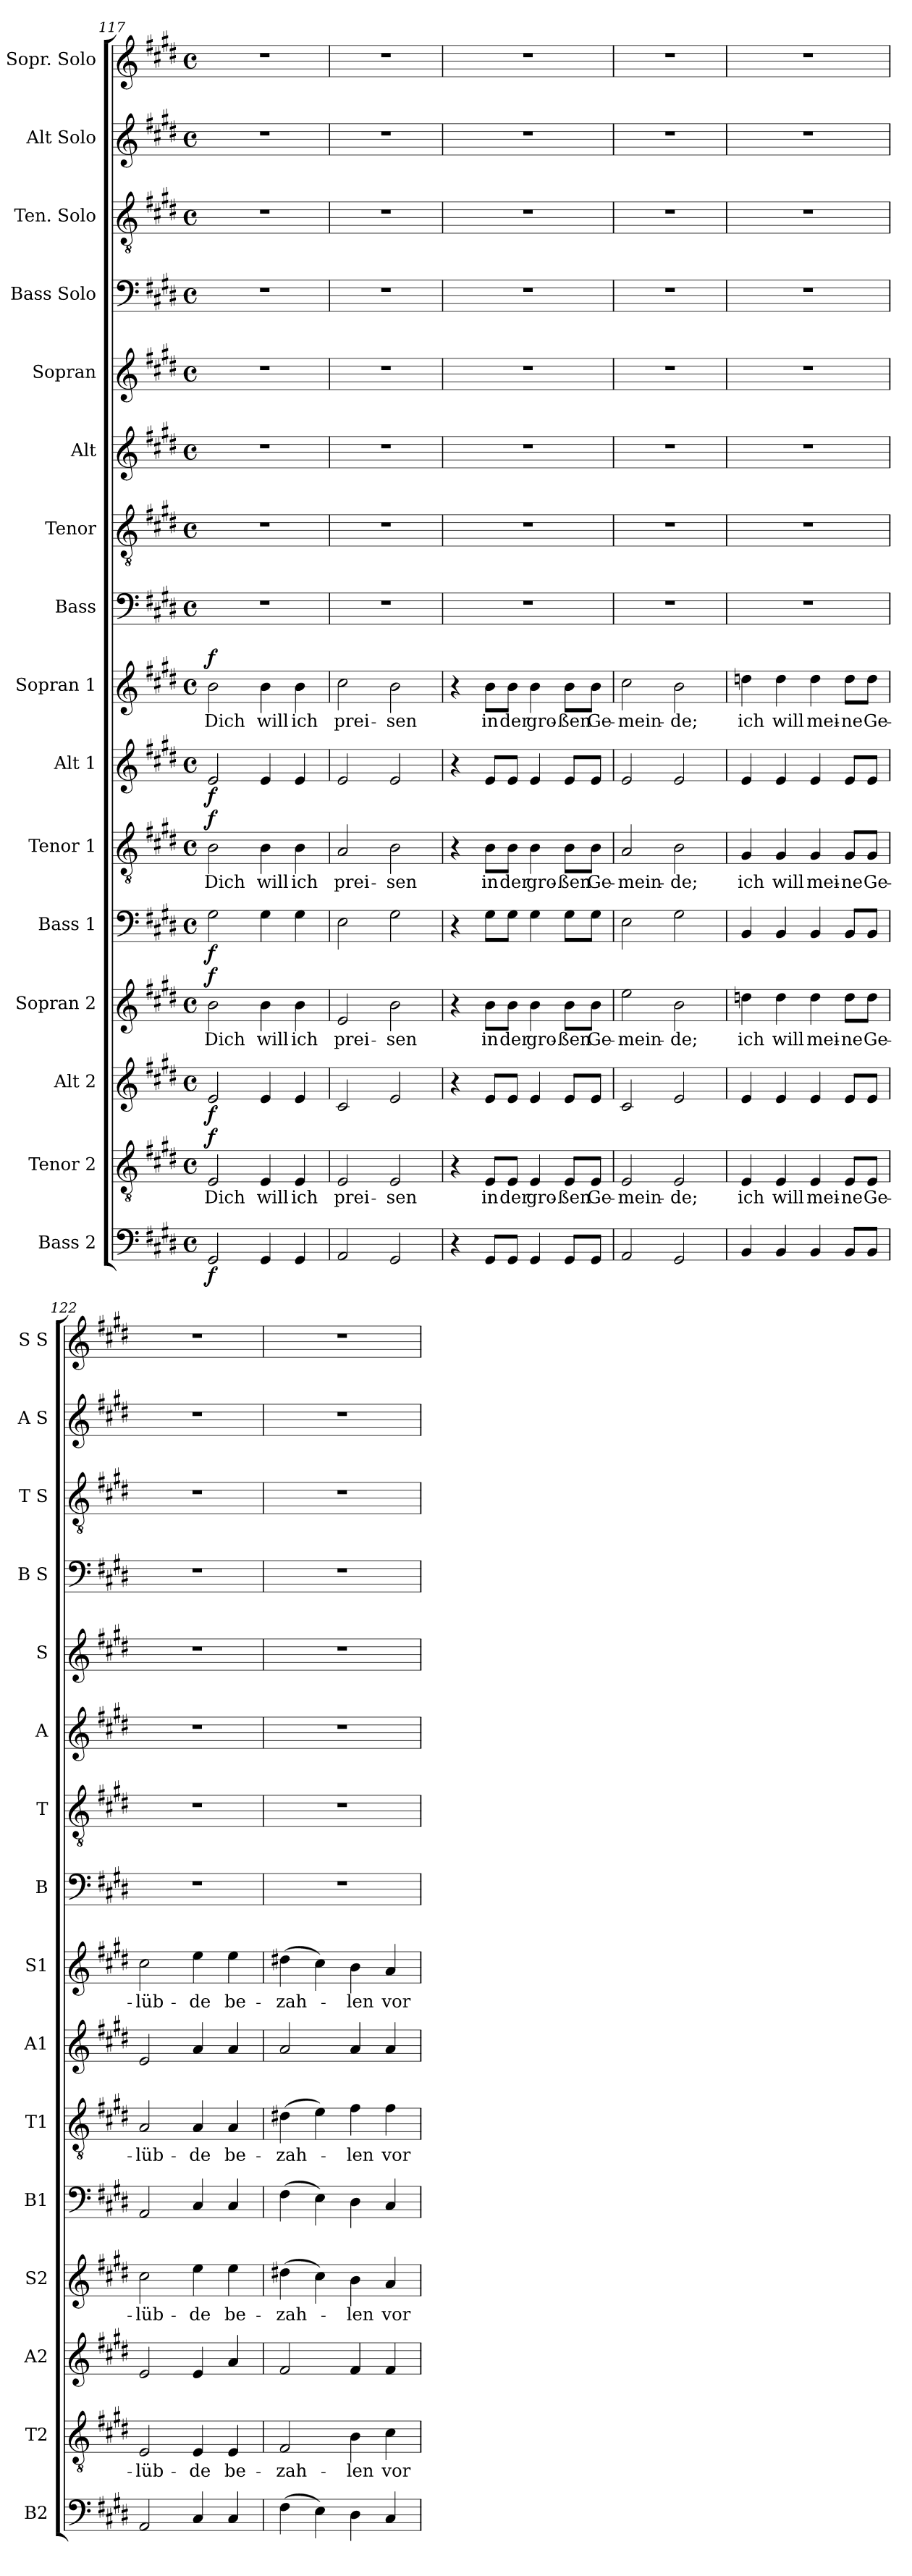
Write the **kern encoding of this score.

**kern	**dynam	**kern	**text	**dynam	**kern	**dynam	**kern	**text	**dynam	**kern	**dynam	**kern	**text	**dynam	**kern	**dynam	**kern	**text	**dynam	**kern	**kern	**kern	**kern	**kern	**kern	**kern	**kern
*part16	*part16	*part15	*part15	*part15	*part14	*part14	*part13	*part13	*part13	*part12	*part12	*part11	*part11	*part11	*part10	*part10	*part9	*part9	*part9	*part8	*part7	*part6	*part5	*part4	*part3	*part2	*part1
*staff16	*staff16	*staff15	*staff15	*staff15	*staff14	*staff14	*staff13	*staff13	*staff13	*staff12	*staff12	*staff11	*staff11	*staff11	*staff10	*staff10	*staff9	*staff9	*staff9	*staff8	*staff7	*staff6	*staff5	*staff4	*staff3	*staff2	*staff1
*I"Bass 2	*	*I"Tenor 2	*	*	*I"Alt 2	*	*I"Sopran 2	*	*	*I"Bass 1	*	*I"Tenor 1	*	*	*I"Alt 1	*	*I"Sopran 1	*	*	*I"Bass	*I"Tenor	*I"Alt	*I"Sopran	*I"Bass Solo	*I"Ten. Solo	*I"Alt Solo	*I"Sopr. Solo
*I'B2	*	*I'T2	*	*	*I'A2	*	*I'S2	*	*	*I'B1	*	*I'T1	*	*	*I'A1	*	*I'S1	*	*	*I'B	*I'T	*I'A	*I'S	*I'B S	*I'T S	*I'A S	*I'S S
*clefF4	*	*clefGv2	*	*	*clefG2	*	*clefG2	*	*	*clefF4	*	*clefGv2	*	*	*clefG2	*	*clefG2	*	*	*clefF4	*clefGv2	*clefG2	*clefG2	*clefF4	*clefGv2	*clefG2	*clefG2
*k[f#c#g#d#]	*	*k[f#c#g#d#]	*	*	*k[f#c#g#d#]	*	*k[f#c#g#d#]	*	*	*k[f#c#g#d#]	*	*k[f#c#g#d#]	*	*	*k[f#c#g#d#]	*	*k[f#c#g#d#]	*	*	*k[f#c#g#d#]	*k[f#c#g#d#]	*k[f#c#g#d#]	*k[f#c#g#d#]	*k[f#c#g#d#]	*k[f#c#g#d#]	*k[f#c#g#d#]	*k[f#c#g#d#]
*M4/4	*	*M4/4	*	*	*M4/4	*	*M4/4	*	*	*M4/4	*	*M4/4	*	*	*M4/4	*	*M4/4	*	*	*M4/4	*M4/4	*M4/4	*M4/4	*M4/4	*M4/4	*M4/4	*M4/4
*met(c)	*	*met(c)	*	*	*met(c)	*	*met(c)	*	*	*met(c)	*	*met(c)	*	*	*met(c)	*	*met(c)	*	*	*met(c)	*met(c)	*met(c)	*met(c)	*met(c)	*met(c)	*met(c)	*met(c)
=117	=117	=117	=117	=117	=117	=117	=117	=117	=117	=117	=117	=117	=117	=117	=117	=117	=117	=117	=117	=117	=117	=117	=117	=117	=117	=117	=117
!	!LO:DY:b	!	!LO:LY:b	!LO:DY:b	!	!LO:DY:b	!	!LO:LY:b	!LO:DY:b	!	!LO:DY:b	!	!LO:LY:b	!LO:DY:b	!	!LO:DY:b	!	!LO:LY:b	!LO:DY:b	!	!	!	!	!	!	!	!
2GG#/	f	2E/	Dich	f	2e/	f	2b\	Dich	f	2G#\	f	2B\	Dich	f	2e/	f	2b\	Dich	f	1r	1r	1r	1r	1r	1r	1r	1r
!	!	!	!LO:LY:b	!	!	!	!	!LO:LY:b	!	!	!	!	!LO:LY:b	!	!	!	!	!LO:LY:b	!	!	!	!	!	!	!	!	!
4GG#/	.	4E/	will	.	4e/	.	4b\	will	.	4G#\	.	4B\	will	.	4e/	.	4b\	will	.	.	.	.	.	.	.	.	.
!	!	!	!LO:LY:b	!	!	!	!	!LO:LY:b	!	!	!	!	!LO:LY:b	!	!	!	!	!LO:LY:b	!	!	!	!	!	!	!	!	!
4GG#/	.	4E/	ich	.	4e/	.	4b\	ich	.	4G#\	.	4B\	ich	.	4e/	.	4b\	ich	.	.	.	.	.	.	.	.	.
=118	=118	=118	=118	=118	=118	=118	=118	=118	=118	=118	=118	=118	=118	=118	=118	=118	=118	=118	=118	=118	=118	=118	=118	=118	=118	=118	=118
!	!	!	!LO:LY:b	!	!	!	!	!LO:LY:b	!	!	!	!	!LO:LY:b	!	!	!	!	!LO:LY:b	!	!	!	!	!	!	!	!	!
2AA/	.	2E/	prei-	.	2c#/	.	2e/	prei-	.	2E\	.	2A/	prei-	.	2e/	.	2cc#\	prei-	.	1r	1r	1r	1r	1r	1r	1r	1r
!	!	!	!LO:LY:b	!	!	!	!	!LO:LY:b	!	!	!	!	!LO:LY:b	!	!	!	!	!LO:LY:b	!	!	!	!	!	!	!	!	!
2GG#/	.	2E/	-sen	.	2e/	.	2b\	-sen	.	2G#\	.	2B\	-sen	.	2e/	.	2b\	-sen	.	.	.	.	.	.	.	.	.
!!LO:PB:g=z
=119	=119	=119	=119	=119	=119	=119	=119	=119	=119	=119	=119	=119	=119	=119	=119	=119	=119	=119	=119	=119	=119	=119	=119	=119	=119	=119	=119
4r	.	4r	.	.	4r	.	4r	.	.	4r	.	4r	.	.	4r	.	4r	.	.	1r	1r	1r	1r	1r	1r	1r	1r
!	!	!	!LO:LY:b	!	!	!	!	!LO:LY:b	!	!	!	!	!LO:LY:b	!	!	!	!	!LO:LY:b	!	!	!	!	!	!	!	!	!
8GG#/L	.	8E/L	in	.	8e/L	.	8b\L	in	.	8G#\L	.	8B\L	in	.	8e/L	.	8b\L	in	.	.	.	.	.	.	.	.	.
!	!	!	!LO:LY:b	!	!	!	!	!LO:LY:b	!	!	!	!	!LO:LY:b	!	!	!	!	!LO:LY:b	!	!	!	!	!	!	!	!	!
8GG#/J	.	8E/J	der	.	8e/J	.	8b\J	der	.	8G#\J	.	8B\J	der	.	8e/J	.	8b\J	der	.	.	.	.	.	.	.	.	.
!	!	!	!LO:LY:b	!	!	!	!	!LO:LY:b	!	!	!	!	!LO:LY:b	!	!	!	!	!LO:LY:b	!	!	!	!	!	!	!	!	!
4GG#/	.	4E/	gro-	.	4e/	.	4b\	gro-	.	4G#\	.	4B\	gro-	.	4e/	.	4b\	gro-	.	.	.	.	.	.	.	.	.
!	!	!	!LO:LY:b	!	!	!	!	!LO:LY:b	!	!	!	!	!LO:LY:b	!	!	!	!	!LO:LY:b	!	!	!	!	!	!	!	!	!
8GG#/L	.	8E/L	-ßen	.	8e/L	.	8b\L	-ßen	.	8G#\L	.	8B\L	-ßen	.	8e/L	.	8b\L	-ßen	.	.	.	.	.	.	.	.	.
!	!	!	!LO:LY:b	!	!	!	!	!LO:LY:b	!	!	!	!	!LO:LY:b	!	!	!	!	!LO:LY:b	!	!	!	!	!	!	!	!	!
8GG#/J	.	8E/J	Ge-	.	8e/J	.	8b\J	Ge-	.	8G#\J	.	8B\J	Ge-	.	8e/J	.	8b\J	Ge-	.	.	.	.	.	.	.	.	.
=120	=120	=120	=120	=120	=120	=120	=120	=120	=120	=120	=120	=120	=120	=120	=120	=120	=120	=120	=120	=120	=120	=120	=120	=120	=120	=120	=120
!	!	!	!LO:LY:b	!	!	!	!	!LO:LY:b	!	!	!	!	!LO:LY:b	!	!	!	!	!LO:LY:b	!	!	!	!	!	!	!	!	!
2AA/	.	2E/	-mein-	.	2c#/	.	2ee\	-mein-	.	2E\	.	2A/	-mein-	.	2e/	.	2cc#\	-mein-	.	1r	1r	1r	1r	1r	1r	1r	1r
!	!	!	!LO:LY:b	!	!	!	!	!LO:LY:b	!	!	!	!	!LO:LY:b	!	!	!	!	!LO:LY:b	!	!	!	!	!	!	!	!	!
2GG#/	.	2E/	-de;	.	2e/	.	2b\	-de;	.	2G#\	.	2B\	-de;	.	2e/	.	2b\	-de;	.	.	.	.	.	.	.	.	.
=121	=121	=121	=121	=121	=121	=121	=121	=121	=121	=121	=121	=121	=121	=121	=121	=121	=121	=121	=121	=121	=121	=121	=121	=121	=121	=121	=121
!	!	!	!LO:LY:b	!	!	!	!	!LO:LY:b	!	!	!	!	!LO:LY:b	!	!	!	!	!LO:LY:b	!	!	!	!	!	!	!	!	!
4BB/	.	4E/	ich	.	4e/	.	4ddn\	ich	.	4BB/	.	4G#/	ich	.	4e/	.	4ddn\	ich	.	1r	1r	1r	1r	1r	1r	1r	1r
!	!	!	!LO:LY:b	!	!	!	!	!LO:LY:b	!	!	!	!	!LO:LY:b	!	!	!	!	!LO:LY:b	!	!	!	!	!	!	!	!	!
4BB/	.	4E/	will	.	4e/	.	4dd\	will	.	4BB/	.	4G#/	will	.	4e/	.	4dd\	will	.	.	.	.	.	.	.	.	.
!	!	!	!LO:LY:b	!	!	!	!	!LO:LY:b	!	!	!	!	!LO:LY:b	!	!	!	!	!LO:LY:b	!	!	!	!	!	!	!	!	!
4BB/	.	4E/	mei-	.	4e/	.	4dd\	mei-	.	4BB/	.	4G#/	mei-	.	4e/	.	4dd\	mei-	.	.	.	.	.	.	.	.	.
!	!	!	!LO:LY:b	!	!	!	!	!LO:LY:b	!	!	!	!	!LO:LY:b	!	!	!	!	!LO:LY:b	!	!	!	!	!	!	!	!	!
8BB/L	.	8E/L	-ne	.	8e/L	.	8dd\L	-ne	.	8BB/L	.	8G#/L	-ne	.	8e/L	.	8dd\L	-ne	.	.	.	.	.	.	.	.	.
!	!	!	!LO:LY:b	!	!	!	!	!LO:LY:b	!	!	!	!	!LO:LY:b	!	!	!	!	!LO:LY:b	!	!	!	!	!	!	!	!	!
8BB/J	.	8E/J	Ge-	.	8e/J	.	8dd\J	Ge-	.	8BB/J	.	8G#/J	Ge-	.	8e/J	.	8dd\J	Ge-	.	.	.	.	.	.	.	.	.
=122	=122	=122	=122	=122	=122	=122	=122	=122	=122	=122	=122	=122	=122	=122	=122	=122	=122	=122	=122	=122	=122	=122	=122	=122	=122	=122	=122
!	!	!	!LO:LY:b	!	!	!	!	!LO:LY:b	!	!	!	!	!LO:LY:b	!	!	!	!	!LO:LY:b	!	!	!	!	!	!	!	!	!
2AA/	.	2E/	-lüb-	.	2e/	.	2cc#\	-lüb-	.	2AA/	.	2A/	-lüb-	.	2e/	.	2cc#\	-lüb-	.	1r	1r	1r	1r	1r	1r	1r	1r
!	!	!	!LO:LY:b	!	!	!	!	!LO:LY:b	!	!	!	!	!LO:LY:b	!	!	!	!	!LO:LY:b	!	!	!	!	!	!	!	!	!
4C#/	.	4E/	-de	.	4e/	.	4ee\	-de	.	4C#/	.	4A/	-de	.	4a/	.	4ee\	-de	.	.	.	.	.	.	.	.	.
!	!	!	!LO:LY:b	!	!	!	!	!LO:LY:b	!	!	!	!	!LO:LY:b	!	!	!	!	!LO:LY:b	!	!	!	!	!	!	!	!	!
4C#/	.	4E/	be-	.	4a/	.	4ee\	be-	.	4C#/	.	4A/	be-	.	4a/	.	4ee\	be-	.	.	.	.	.	.	.	.	.
=123	=123	=123	=123	=123	=123	=123	=123	=123	=123	=123	=123	=123	=123	=123	=123	=123	=123	=123	=123	=123	=123	=123	=123	=123	=123	=123	=123
!	!	!	!LO:LY:b	!	!	!	!	!LO:LY:b	!	!	!	!	!LO:LY:b	!	!	!	!	!LO:LY:b	!	!	!	!	!	!	!	!	!
(>4F#\	.	2F#/	-zah-	.	2f#/	.	(>4dd#X\	-zah-	.	(>4F#\	.	(>4d#X\	-zah-	.	2a/	.	(>4dd#X\	-zah-	.	1r	1r	1r	1r	1r	1r	1r	1r
4E\)	.	.	.	.	.	.	4cc#\)	.	.	4E\)	.	4e\)	.	.	.	.	4cc#\)	.	.	.	.	.	.	.	.	.	.
!	!	!	!LO:LY:b	!	!	!	!	!LO:LY:b	!	!	!	!	!LO:LY:b	!	!	!	!	!LO:LY:b	!	!	!	!	!	!	!	!	!
4D#\	.	4B\	-len	.	4f#/	.	4b\	-len	.	4D#\	.	4f#\	-len	.	4a/	.	4b\	-len	.	.	.	.	.	.	.	.	.
!	!	!	!LO:LY:b	!	!	!	!	!LO:LY:b	!	!	!	!	!LO:LY:b	!	!	!	!	!LO:LY:b	!	!	!	!	!	!	!	!	!
4C#/	.	4c#\	vor	.	4f#/	.	4a/	vor	.	4C#/	.	4f#\	vor	.	4a/	.	4a/	vor	.	.	.	.	.	.	.	.	.
=	=	=	=	=	=	=	=	=	=	=	=	=	=	=	=	=	=	=	=	=	=	=	=	=	=	=	=
*-	*-	*-	*-	*-	*-	*-	*-	*-	*-	*-	*-	*-	*-	*-	*-	*-	*-	*-	*-	*-	*-	*-	*-	*-	*-	*-	*-
